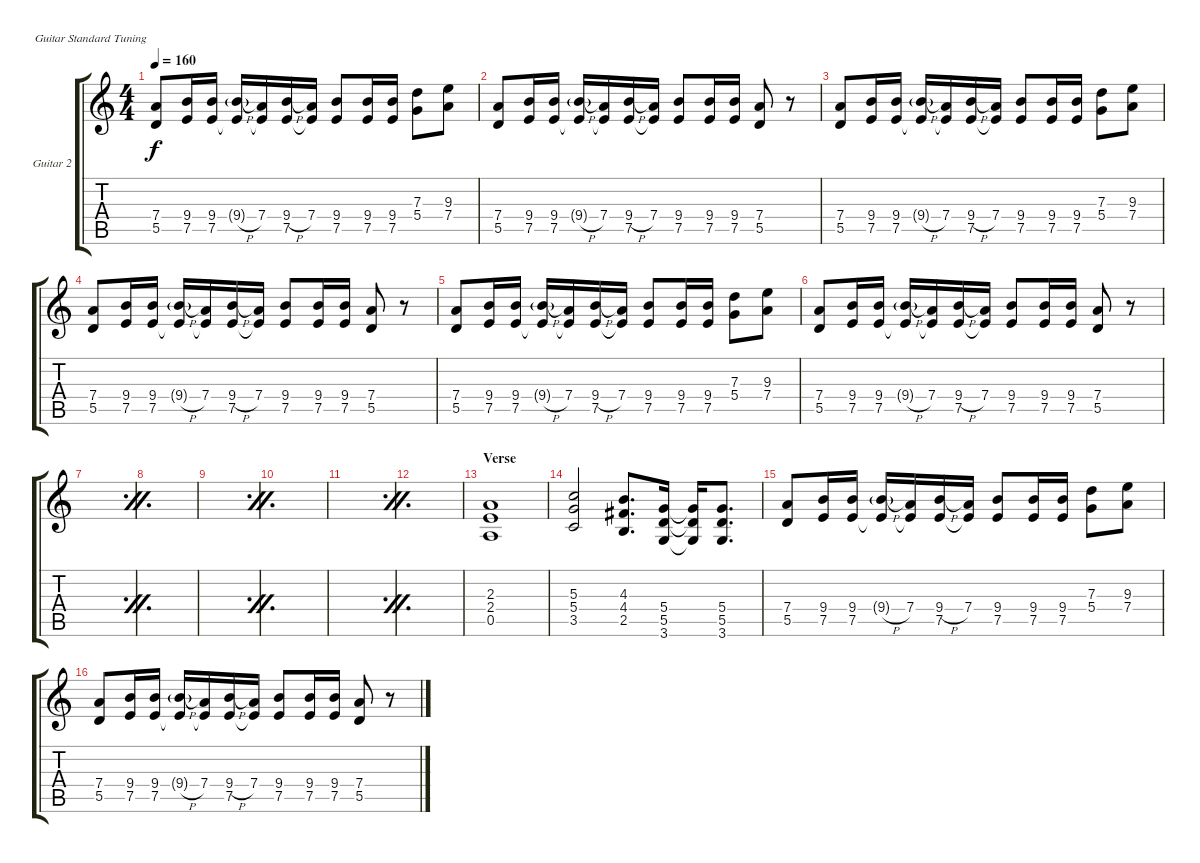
\bracketExtendMode groupsimilarinstruments
\firstSystemTrackNameOrientation horizontal
\otherSystemsTrackNameOrientation horizontal
\track ("Guitar 2" "Guitar 2") {instrument overdrivenguitar}
\staff {score tabs}
\tuning (E4 B3 G3 D3 A2 E2)
\ts (4 4)
\tempo 160
\clef g2
\ks c
(7.4 5.5).8{dy f} (9.4 7.5).16 (9.4 7.5).16 (9.4{h g} 7.5{t}).16 (7.4 7.5{t}).16 (9.4{h} 7.5).16 (7.4 7.5{t}).16 (9.4 7.5).8 (9.4 7.5).16 (9.4 7.5).16 (7.3 5.4).8 (9.3 7.4).8 |
(7.4 5.5).8 (9.4 7.5).16 (9.4 7.5).16 (9.4{h g} 7.5{t}).16 (7.4 7.5{t}).16 (9.4{h} 7.5).16 (7.4 7.5{t}).16 (9.4 7.5).8 (9.4 7.5).16 (9.4 7.5).16 (7.4 5.5).8 r.8 |
(7.4 5.5).8 (9.4 7.5).16 (9.4 7.5).16 (9.4{h g} 7.5{t}).16 (7.4 7.5{t}).16 (9.4{h} 7.5).16 (7.4 7.5{t}).16 (9.4 7.5).8 (9.4 7.5).16 (9.4 7.5).16 (7.3 5.4).8 (9.3 7.4).8 |
(7.4 5.5).8 (9.4 7.5).16 (9.4 7.5).16 (9.4{h g} 7.5{t}).16 (7.4 7.5{t}).16 (9.4{h} 7.5).16 (7.4 7.5{t}).16 (9.4 7.5).8 (9.4 7.5).16 (9.4 7.5).16 (7.4 5.5).8 r.8 |
(7.4 5.5).8 (9.4 7.5).16 (9.4 7.5).16 (9.4{h g} 7.5{t}).16 (7.4 7.5{t}).16 (9.4{h} 7.5).16 (7.4 7.5{t}).16 (9.4 7.5).8 (9.4 7.5).16 (9.4 7.5).16 (7.3 5.4).8 (9.3 7.4).8 |
(7.4 5.5).8 (9.4 7.5).16 (9.4 7.5).16 (9.4{h g} 7.5{t}).16 (7.4 7.5{t}).16 (9.4{h} 7.5).16 (7.4 7.5{t}).16 (9.4 7.5).8 (9.4 7.5).16 (9.4 7.5).16 (7.4 5.5).8 r.8 |
\simile firstofdouble
|
\simile secondofdouble
|
\simile firstofdouble
|
\simile secondofdouble
|
\simile firstofdouble
|
\simile secondofdouble
|
\section ("" "Verse")
\simile none
(2.3 2.4 0.5).1 |
(5.3 5.4 3.5).2 (4.3 4.4 2.5).8{d} (5.4 5.5 3.6).16 (5.4{t} 5.5{t} 3.6{t}).16 (5.4 5.5 3.6).8{d} |
(7.4 5.5).8 (9.4 7.5).16 (9.4 7.5).16 (9.4{h g} 7.5{t}).16 (7.4 7.5{t}).16 (9.4{h} 7.5).16 (7.4 7.5{t}).16 (9.4 7.5).8 (9.4 7.5).16 (9.4 7.5).16 (7.3 5.4).8 (9.3 7.4).8 |
(7.4 5.5).8 (9.4 7.5).16 (9.4 7.5).16 (9.4{h g} 7.5{t}).16 (7.4 7.5{t}).16 (9.4{h} 7.5).16 (7.4 7.5{t}).16 (9.4 7.5).8 (9.4 7.5).16 (9.4 7.5).16 (7.4 5.5).8 r.8
